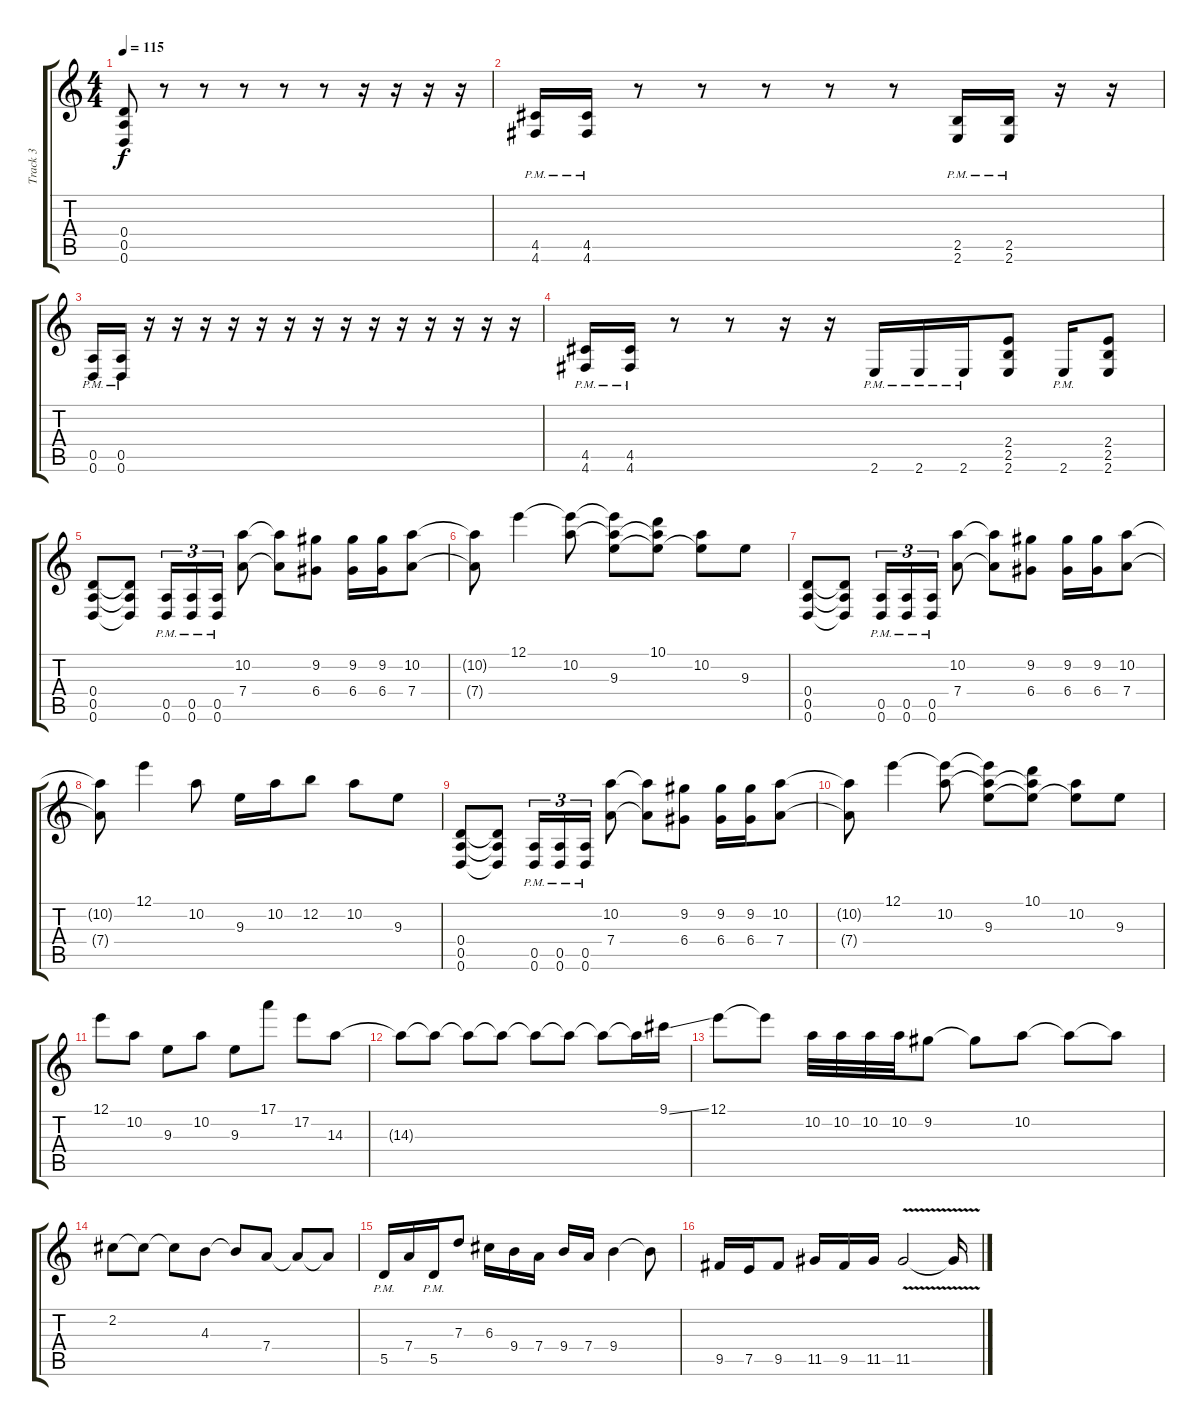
\track ("Track 3" "Track 3") {instrument distortionguitar}
\staff {score tabs}
\tuning (E4 B3 G3 D3 A2 D2) {hide}
\ts (4 4)
\tempo 115
\clef g2
\ks c
(0.4 0.5 0.6).8{dy f} r.8 r.8 r.8 r.8 r.8 r.16 r.16 r.16 r.16 |
(4.5{pm} 4.6{pm}).16 (4.5{pm} 4.6{pm}).16 r.8 r.8 r.8 r.8 r.8 (2.5{pm} 2.6{pm}).16 (2.5{pm} 2.6{pm}).16 r.16 r.16 |
(0.5{pm} 0.6{pm}).16 (0.5{pm} 0.6{pm}).16 r.16 r.16 r.16 r.16 r.16 r.16 r.16 r.16 r.16 r.16 r.16 r.16 r.16 r.16 |
(4.5{pm} 4.6{pm}).16 (4.5{pm} 4.6{pm}).16 r.8 r.8 r.16 r.16 2.6{pm}.16 2.6{pm}.16 2.6{pm}.16 (2.4 2.5 2.6).8 2.6{pm}.16 (2.4 2.5 2.6).8 |
(0.4 0.5 0.6).8 (0.4{t} 0.5{t} 0.6{t}).8 (0.5{pm} 0.6{pm}).16{tu (3 2)} (0.5{pm} 0.6{pm}).16{tu (3 2)} (0.5{pm} 0.6{pm}).16{tu (3 2)} (10.2 7.4).8 (10.2{t} 7.4{t}).8 (9.2 6.4).8 (9.2 6.4).16 (9.2 6.4).16 (10.2 7.4).8 |
(10.2{t} 7.4{t}).8 12.1.4 (12.1{t} 10.2).8 (12.1{t} 10.2{t} 9.3).8 (10.1 10.2{t} 9.3{t}).8 (10.2 9.3{t}).8 9.3.8 |
(0.4 0.5 0.6).8 (0.4{t} 0.5{t} 0.6{t}).8 (0.5{pm} 0.6{pm}).16{tu (3 2)} (0.5{pm} 0.6{pm}).16{tu (3 2)} (0.5{pm} 0.6{pm}).16{tu (3 2)} (10.2 7.4).8 (10.2{t} 7.4{t}).8 (9.2 6.4).8 (9.2 6.4).16 (9.2 6.4).16 (10.2 7.4).8 |
(10.2{t} 7.4{t}).8 12.1.4 10.2.8 9.3.16 10.2.16 12.2.8 10.2.8 9.3.8 |
(0.4 0.5 0.6).8 (0.4{t} 0.5{t} 0.6{t}).8 (0.5{pm} 0.6{pm}).16{tu (3 2)} (0.5{pm} 0.6{pm}).16{tu (3 2)} (0.5{pm} 0.6{pm}).16{tu (3 2)} (10.2 7.4).8 (10.2{t} 7.4{t}).8 (9.2 6.4).8 (9.2 6.4).16 (9.2 6.4).16 (10.2 7.4).8 |
(10.2{t} 7.4{t}).8 12.1.4 (12.1{t} 10.2).8 (12.1{t} 10.2{t} 9.3).8 (10.1 10.2{t} 9.3{t}).8 (10.2 9.3{t}).8 9.3.8 |
12.1.8 10.2.8 9.3.8 10.2.8 9.3.8 17.1.8 17.2.8 14.3.8 |
14.3{t}.8 14.3{t}.8 14.3{t}.8 14.3{t}.8 14.3{t}.8 14.3{t}.8 14.3{t}.8 14.3{t}.16 9.1{ss}.16 |
12.1.8 12.1{t}.8 10.2.32 10.2.32 10.2.32 10.2.32 9.2.8 9.2{t}.8 10.2.8 10.2{t}.8 10.2{t}.8 |
2.2.8 2.2{t}.8 2.2{t}.8 4.3.8 4.3{t}.8 7.4.8 7.4{t}.8 7.4{t}.8 |
5.5{pm}.16 7.4.16 5.5{pm}.16 7.3.8 6.3.16 9.4.16 7.4.16 9.4.16 7.4.16 9.4.4 9.4{t}.8 |
9.5.16 7.5.16 9.5.8 11.5.16 9.5.16 11.5.16 11.5{v}.2 11.5{t}.16
